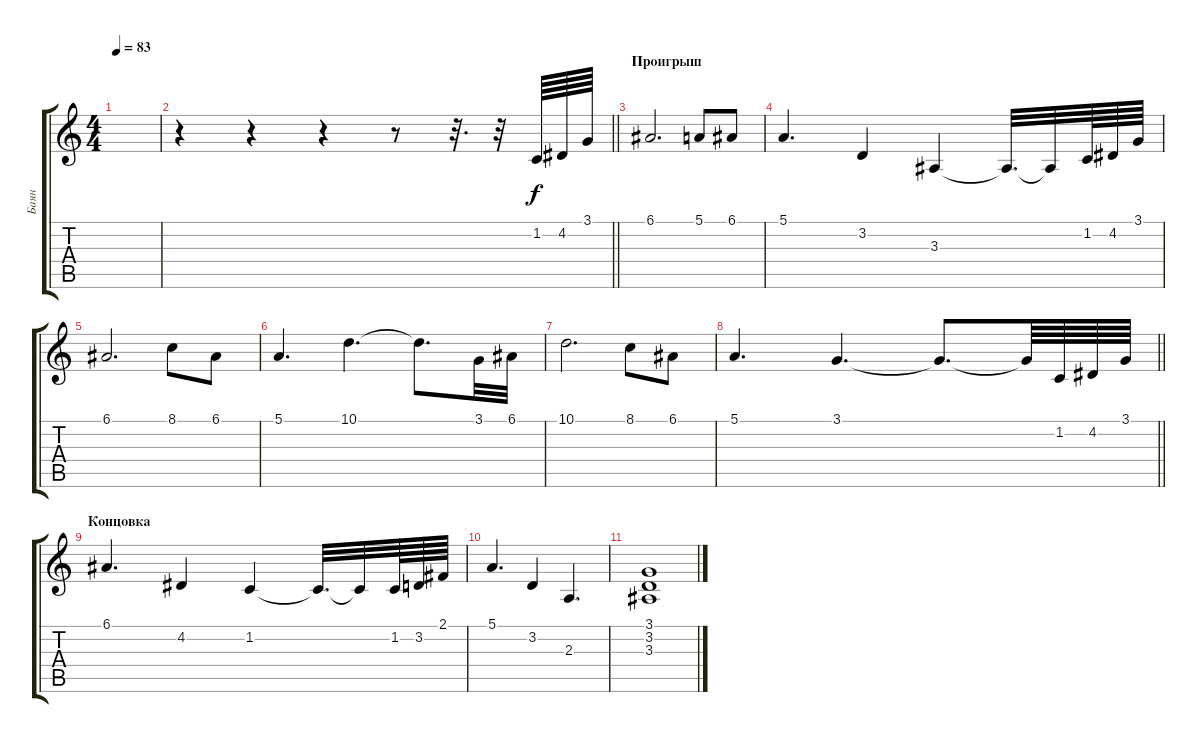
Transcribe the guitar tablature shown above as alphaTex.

\track ("Баян" "Баян") {instrument accordion}
\staff {score tabs}
\tuning (E4 B3 G3 D3 A2 E2) {hide}
\ts (4 4)
\tempo 83
\clef g2
\ks c
|
\barLineRight lightlight
r.4 r.4 r.4 r.8 r.32{d} r.32 1.2.64 4.2.64 3.1.64 |
\section ("" "Проигрыш")
6.1.2{d} 5.1.8 6.1.8 |
5.1.4{d} 3.2.4 3.3.4 3.3{t}.32{d} 3.3{t}.32 1.2.64 4.2.64 3.1.64 |
6.1.2{d} 8.1.8 6.1.8 |
5.1.4{d} 10.1.4{d} 10.1{t}.8{d} 3.1.32 6.1.32 |
10.1.2{d} 8.1.8 6.1.8 |
\barLineRight lightlight
5.1.4{d} 3.1.4{d} 3.1{t}.8{d} 3.1{t}.64 1.2.64 4.2.64 3.1.64 |
\section ("" "Концовка")
6.1.4{d} 4.2.4 1.2.4 1.2{t}.32{d} 1.2{t}.32 1.2.64 3.2.64 2.1.64 |
5.1.4{d} 3.2.4 2.3.4{d} |
(3.1 3.2 3.3).1
